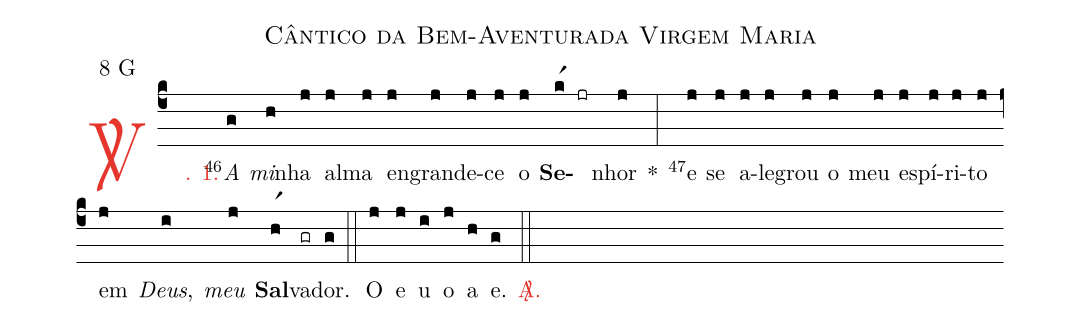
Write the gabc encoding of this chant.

name: Cântico da Bem-Aventurada Virgem Maria;
mode: 8;
mode-differentia: G;
%%
(c4)

<c><sp>V/</sp>. 1.</c>() <v>\VSup{46}</v><i>A</i>(g) <i>mi</i>(h)nha(j) al(j)ma(j) en(j)gran(j)de(j)ce(j) o(j) <b>Se</b>(kr1)(jr)nhor(j) *(:) <v>\VSup{47}</v>e(j) se(j) a(j)le(j)grou(j) o(j) meu(j) es(j)pí(j)ri(j)to(j) em(j) <i>Deus</i>,(i) <i>meu</i>(j) <b>Sal</b>(hr1)va(gr)dor.(g) (::)

<eu>O(j) e(j) u(i) o(j) a(h) e.</eu>(g) <c><sp>A/</sp>.</c>(::)
